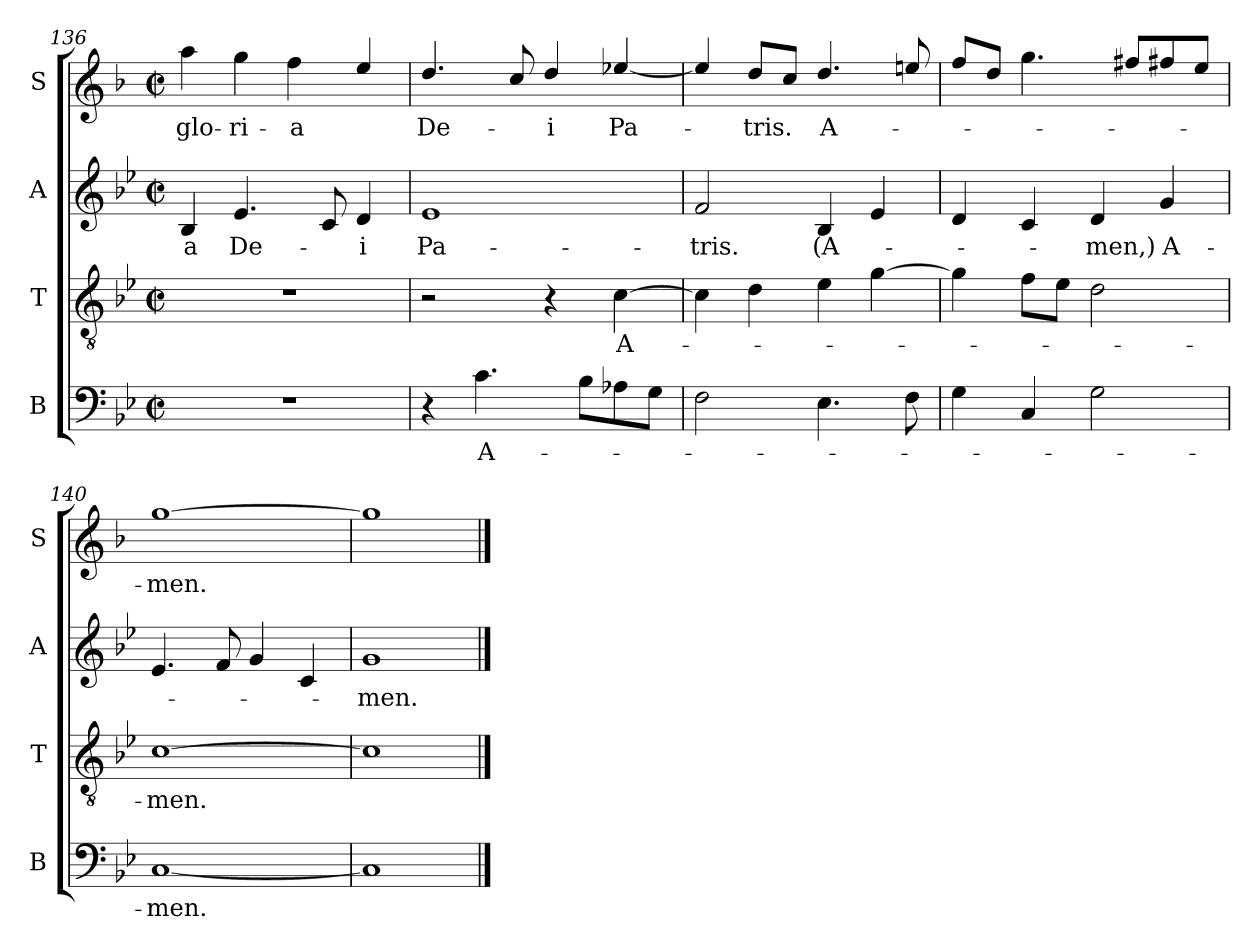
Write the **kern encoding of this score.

**kern	**text	**kern	**text	**kern	**text	**kern	**text
*part4	*part4	*part3	*part3	*part2	*part2	*part1	*part1
*staff4	*staff4	*staff3	*staff3	*staff2	*staff2	*staff1	*staff1
*I"B	*	*I"T	*	*I"A	*	*I"S	*
*I'B	*	*I'T	*	*I'A	*	*I'S	*
!!LO:LB:g=z
*clefF4	*	*clefGv2	*	*clefG2	*	*clefG2	*
*	*	*	*	*	*	*ITrd4c7	*
*k[b-e-]	*	*k[b-e-]	*	*k[b-e-]	*	*k[b-e-]	*
*B-:	*	*B-:	*	*B-:	*	*B-:	*
*M2/2	*	*M2/2	*	*M2/2	*	*M2/2	*
*met(c|)	*	*met(c|)	*	*met(c|)	*	*met(c|)	*
=136	=136	=136	=136	=136	=136	=136	=136
!	!	!	!	!	!LO:LY:b	!	!LO:LY:b
1r	.	1r	.	4B-/	-a	4dd\	glo-
!	!	!	!	!	!LO:LY:b	!	!LO:LY:b
.	.	.	.	4.e-/	De-	4cc\	-ri-
!	!	!	!	!	!	!	!LO:LY:b
.	.	.	.	.	.	4b-\	-a
.	.	.	.	8c/	.	.	.
!	!	!	!	!	!LO:LY:b	!	!
.	.	.	.	4d/	-i	4a/	.
=137	=137	=137	=137	=137	=137	=137	=137
!	!	!	!	!	!LO:LY:b	!	!LO:LY:b
4r	.	2r	.	1e-	Pa-	4.g/	De-
!	!LO:LY:b	!	!	!	!	!	!
4.c\	A-	.	.	.	.	.	.
.	.	.	.	.	.	8f/	.
!	!	!	!	!	!	!	!LO:LY:b
.	.	4r	.	.	.	4g/	-i
8B-\L	.	.	.	.	.	.	.
!	!	!	!LO:LY:b	!	!	!	!LO:LY:b
8A-X\	.	[4c\	A-	.	.	[4a-X/	Pa-
8G\J	.	.	.	.	.	.	.
=138	=138	=138	=138	=138	=138	=138	=138
!	!	!	!	!	!LO:LY:b	!	!
2F\	.	4c\]	.	2f/	-tris.	4a-/]	.
!	!	!	!	!	!	!	!LO:LY:b
.	.	4d\	.	.	.	8g/L	-tris.
.	.	.	.	.	.	8f/J	.
!	!	!	!	!	!LO:LY:b	!	!LO:LY:b
4.E-\	.	4e-\	.	4B-/	(A-	4.g/	A-
.	.	[4g\	.	4e-/	.	.	.
8F\	.	.	.	.	.	8an/	.
=139	=139	=139	=139	=139	=139	=139	=139
4G\	.	4g\]	.	4d/	.	8b-/L	.
.	.	.	.	.	.	8g/J	.
4C/	.	8f\L	.	4c/	.	4.cc\	.
.	.	8e-\J	.	.	.	.	.
!	!	!	!	!	!LO:LY:b	!	!
2G\	.	2d\	.	4d/	-men,)	.	.
.	.	.	.	.	.	8bn/L	.
!	!	!	!	!	!LO:LY:b	!	!
.	.	.	.	4g/	A-	8bn/	.
.	.	.	.	.	.	8a/J	.
=140	=140	=140	=140	=140	=140	=140	=140
*	*	*	*	*	*	*MM90	*
!	!LO:LY:b	!	!LO:LY:b	!	!	!	!LO:LY:b
[1C	-men.	[1c	-men.	4.e-/	.	[1cc	-men.
.	.	.	.	8f/	.	.	.
.	.	.	.	4g/	.	.	.
.	.	.	.	4c/	.	.	.
=141	=141	=141	=141	=141	=141	=141	=141
!	!	!	!	!	!LO:LY:b	!	!
1C]	.	1c]	.	1g	-men.	1cc]	.
==	==	==	==	==	==	==	==
*-	*-	*-	*-	*-	*-	*-	*-
